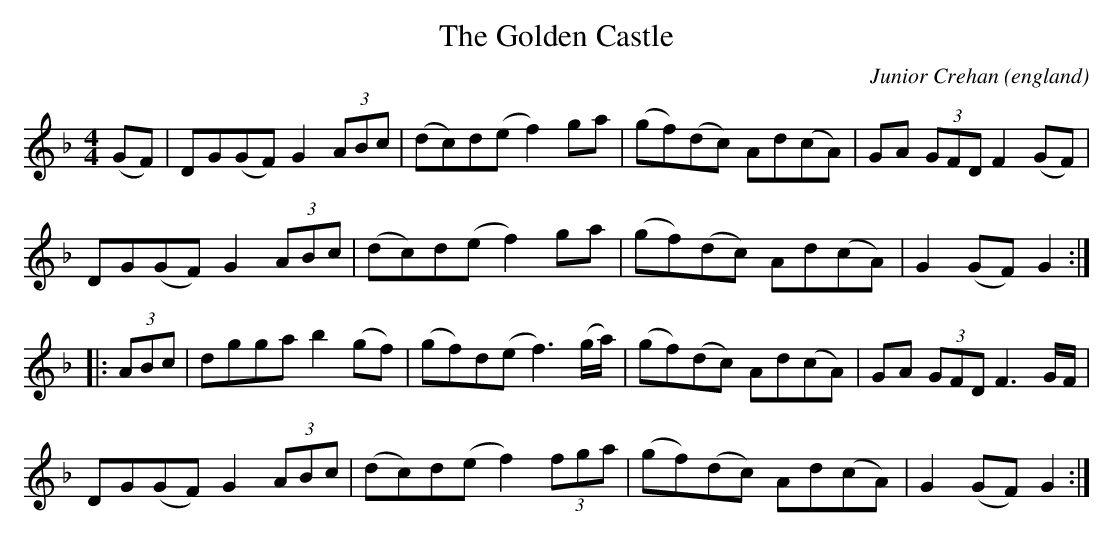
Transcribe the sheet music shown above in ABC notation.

X:1
T:The Golden Castle
O:england
M:4/4
L:1/8
C:Junior Crehan
K:GDor
(GF)|DG(GF) G2 (3ABc|(dc)d(e f2) ga|\
(gf)(dc) Ad(cA)|GA (3GFD F2 (GF)|
DG(GF) G2 (3ABc|(dc)d(e f2) ga|\
(gf)(dc) Ad(cA)|G2 (GF) G2 :|
|:(3ABc|dgga b2 (gf)|(gf)d(e f3) (g/a/)|\
(gf)(dc) Ad(cA)|GA (3GFD F3 G/F/|
DG(GF) G2 (3ABc|(dc)d(e f2) (3fga|\
(gf)(dc) Ad(cA)|G2 (GF) G2 :|
